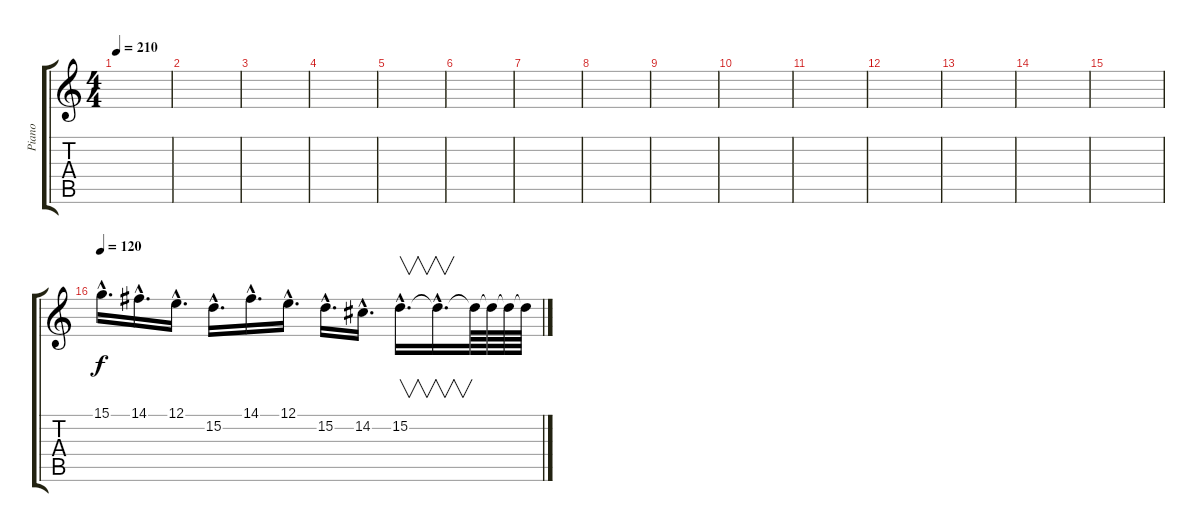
\track ("Piano" "Piano") {instrument acousticgrandpiano}
\staff {score tabs}
\tuning (E4 B3 G3 D3 A2 E2) {hide}
\ts (4 4)
\tempo 210
\clef g2
\ks c
|
|
|
|
|
|
|
|
|
|
|
|
|
|
|
\tempo 120
15.1{hac}.16{d} 14.1{hac}.16{d} 12.1{hac}.16{d} 15.2{hac}.16{d} 14.1{hac}.16{d} 12.1{hac}.16{d} 15.2{hac}.16{d} 14.2{hac}.16{d} 15.2{hac}.16{v d} 15.2{hac t}.16{v d} 15.2{t}.64 15.2{t}.64 15.2{t}.64 15.2{t}.64
